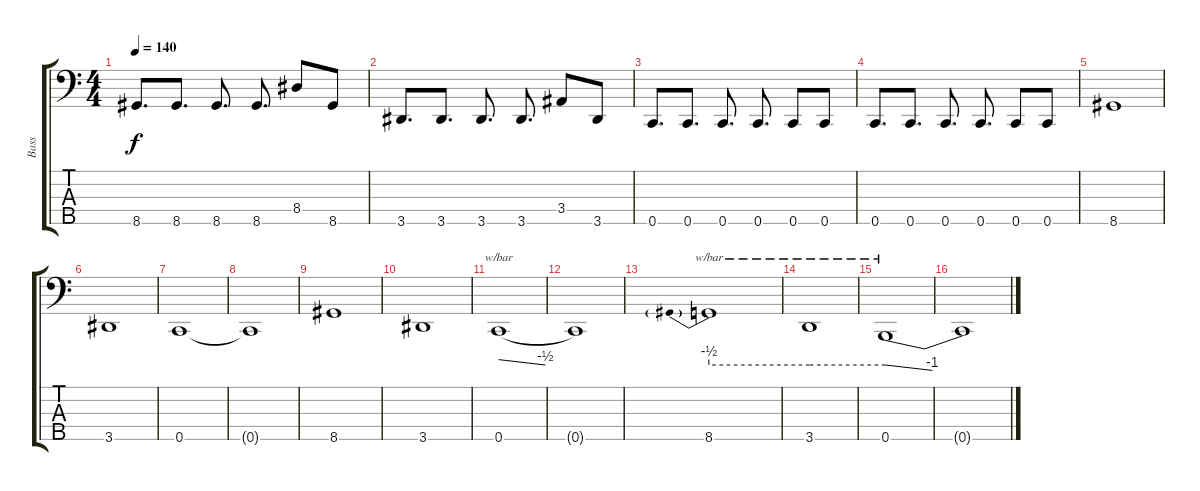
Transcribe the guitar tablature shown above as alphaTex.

\track ("Bass" "Bass") {instrument electricbasspick}
\staff {score tabs}
\tuning (A2 F2 C2 G1 C1) {hide}
\ts (4 4)
\tempo 140
\clef f4
\ks c
8.5.8{d dy f} 8.5.8{d} 8.5.8{d} 8.5.8{d} 8.4.8 8.5.8 |
3.5.8{d} 3.5.8{d} 3.5.8{d} 3.5.8{d} 3.4.8 3.5.8 |
0.5.8{d} 0.5.8{d} 0.5.8{d} 0.5.8{d} 0.5.8 0.5.8 |
0.5.8{d} 0.5.8{d} 0.5.8{d} 0.5.8{d} 0.5.8 0.5.8 |
8.5.1 |
3.5.1 |
0.5.1 |
0.5{t}.1 |
8.5.1 |
3.5.1 |
0.5.1{tbe (dive default 0 0 60 -2)} |
0.5{t}.1 |
8.5.1{tbe (predive default 0 -2 60 -2)} |
3.5.1{tbe (hold default 0 -2 60 -2)} |
0.5.1{tbe (dive default 0 -2 60 -4)} |
0.5{t}.1
